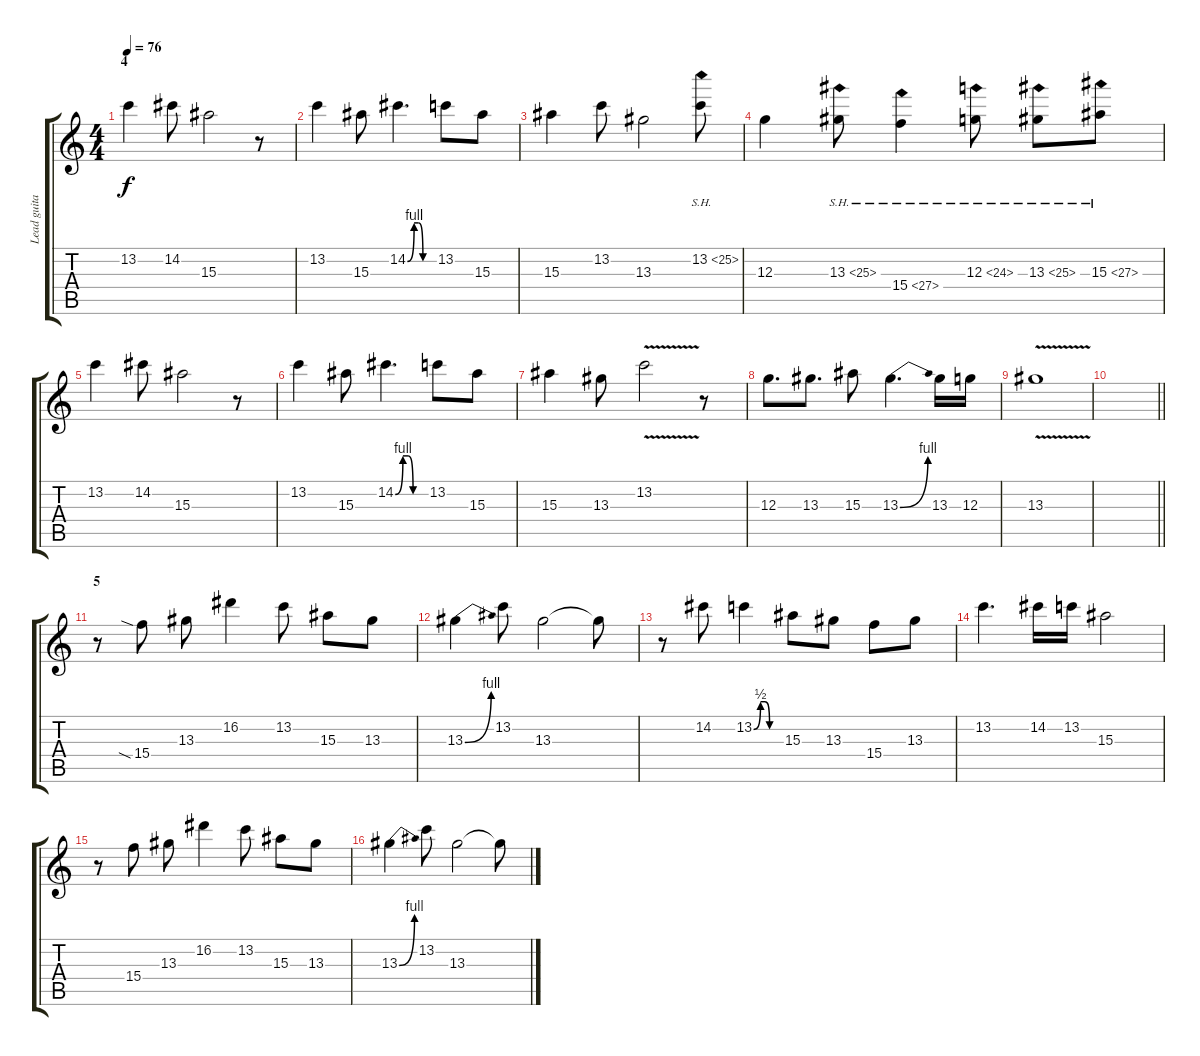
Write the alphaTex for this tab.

\track ("Lead guitar" "Lead guita") {instrument distortionguitar}
\staff {score tabs}
\tuning (E4 B3 G3 D3 A2 E2) {hide}
\ts (4 4)
\section ("" "4")
\tempo 76
\clef g2
\ks c
13.2.4{dy f} 14.2.8 15.3.2 r.8 |
13.2.4 15.3.8 14.2{be (custom 0 0 15 4 25 4 35 0 45 0 60 0)}.4{d} 13.2.8 15.3.8 |
15.3.4 13.2.8 13.3.2 13.2{sh 12}.8 |
12.3.4 13.3{sh 12}.8 15.4{sh 12}.4 12.3{sh 12}.8 13.3{sh 12}.8 15.3{sh 12}.8 |
13.2.4 14.2.8 15.3.2 r.8 |
13.2.4 15.3.8 14.2{be (custom 0 0 15 4 25 4 35 0 45 0 60 0)}.4{d} 13.2.8 15.3.8 |
15.3.4 13.3.8 13.2{v}.2 r.8 |
12.3.8{d} 13.3.8{d} 15.3.8 13.3{be (bend 0 0 60 4)}.4{d} 13.3.16 12.3.16 |
13.3{v}.1 |
\barLineRight lightlight
|
\section ("" "5")
r.8 15.4{sia}.8 13.3.8 16.2.4 13.2.8 15.3.8 13.3.8 |
13.3{be (bend 0 0 60 4)}.4 13.2.8 13.3.2 13.3{t}.8 |
r.8 14.2.8 13.2{be (custom 0 0 15 2 25 2 35 0 44 0 60 0)}.4 15.3.8 13.3.8 15.4.8 13.3.8 |
13.2.4{d} 14.2.16 13.2.16 15.3.2 |
r.8 15.4.8 13.3.8 16.2.4 13.2.8 15.3.8 13.3.8 |
13.3{be (bend 0 0 60 4)}.4 13.2.8 13.3.2 13.3{t}.8
